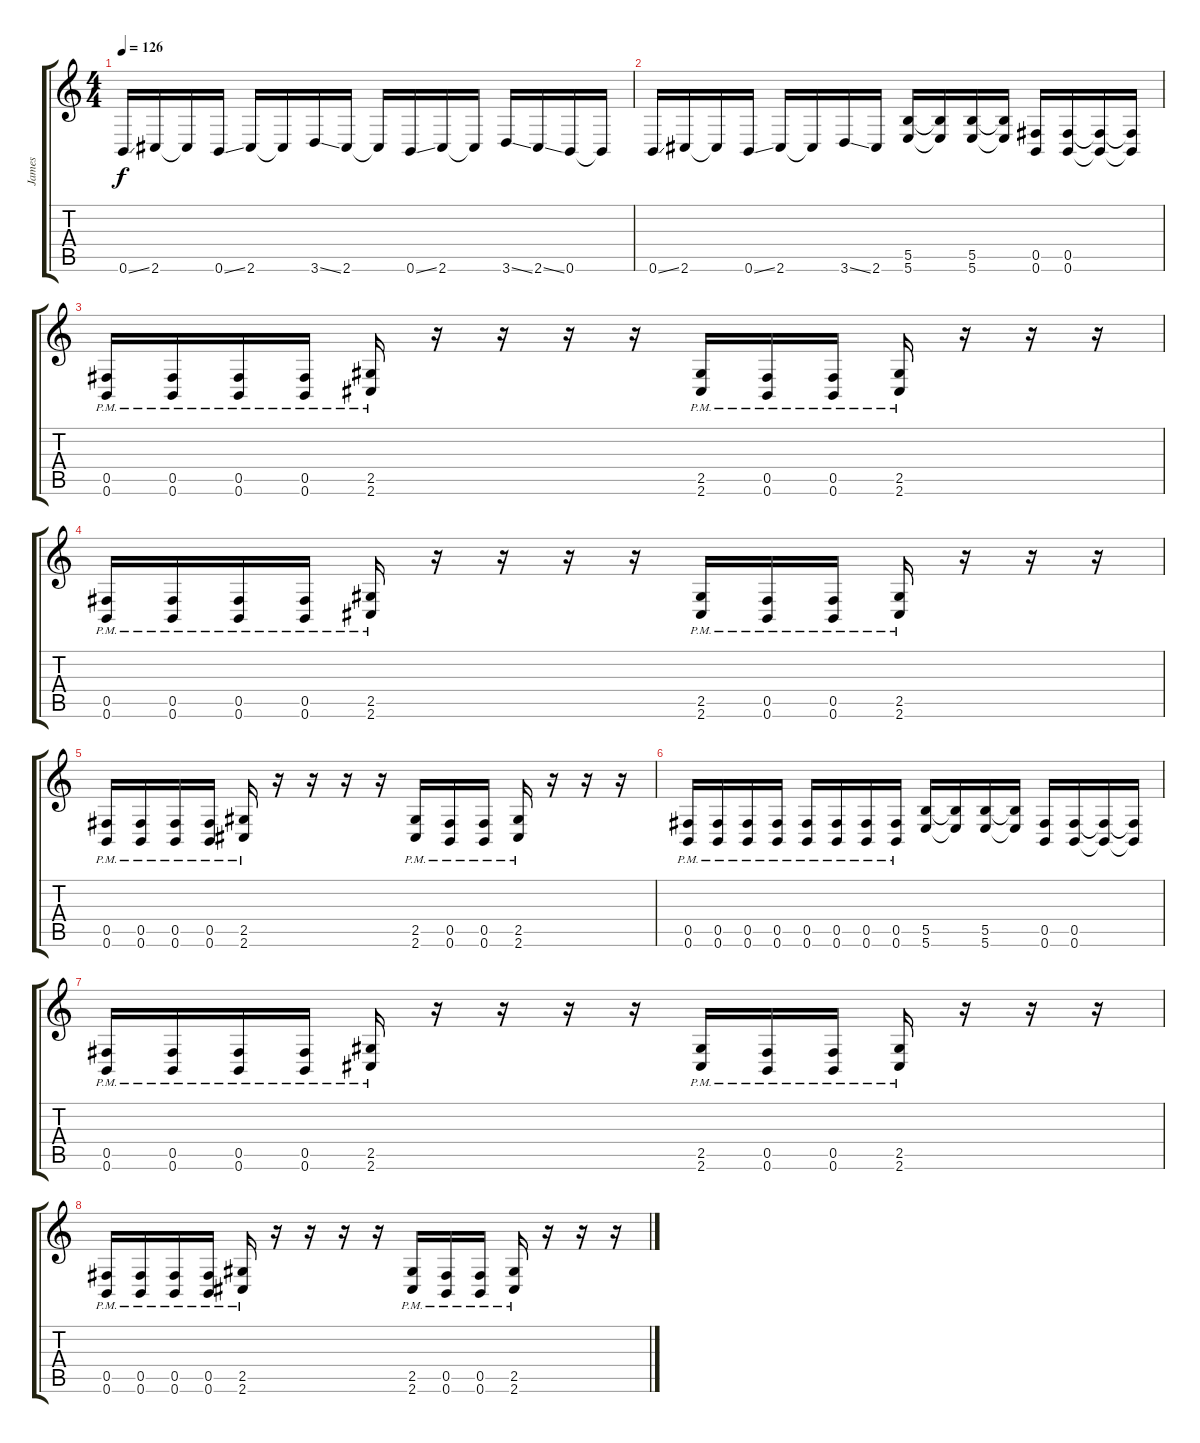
\track ("James" "James") {instrument distortionguitar}
\staff {score tabs}
\tuning (C4 Ab3 E3 B2 Gb2 B1) {hide}
\ts (4 4)
\tempo 126
\clef g2
\ks c
0.6{ss}.16{dy f} 2.6.16 2.6{t}.16 0.6{ss}.16 2.6.16 2.6{t}.16 3.6{ss}.16 2.6.16 2.6{t}.16 0.6{ss}.16 2.6.16 2.6{t}.16 3.6{ss}.16 2.6{ss}.16 0.6.16 0.6{t}.16 |
0.6{ss}.16 2.6.16 2.6{t}.16 0.6{ss}.16 2.6.16 2.6{t}.16 3.6{ss}.16 2.6.16 (5.5 5.6).16 (5.5{t} 5.6{t}).16 (5.5 5.6).16 (5.5{t} 5.6{t}).16 (0.5 0.6).16 (0.5 0.6).16 (0.5{t} 0.6{t}).16 (0.5{t} 0.6{t}).16 |
(0.5{pm} 0.6).16 (0.5{pm} 0.6).16 (0.5{pm} 0.6).16 (0.5{pm} 0.6).16 (2.5{pm} 2.6).16 r.16 r.16 r.16 r.16 (2.5{pm} 2.6).16 (0.5{pm} 0.6).16 (0.5{pm} 0.6).16 (2.5{pm} 2.6).16 r.16 r.16 r.16 |
(0.5{pm} 0.6).16 (0.5{pm} 0.6).16 (0.5{pm} 0.6).16 (0.5{pm} 0.6).16 (2.5{pm} 2.6).16 r.16 r.16 r.16 r.16 (2.5{pm} 2.6).16 (0.5{pm} 0.6).16 (0.5{pm} 0.6).16 (2.5{pm} 2.6).16 r.16 r.16 r.16 |
(0.5{pm} 0.6).16 (0.5{pm} 0.6).16 (0.5{pm} 0.6).16 (0.5{pm} 0.6).16 (2.5{pm} 2.6).16 r.16 r.16 r.16 r.16 (2.5{pm} 2.6).16 (0.5{pm} 0.6).16 (0.5{pm} 0.6).16 (2.5{pm} 2.6).16 r.16 r.16 r.16 |
(0.5{pm} 0.6).16 (0.5{pm} 0.6).16 (0.5{pm} 0.6).16 (0.5{pm} 0.6).16 (0.5{pm} 0.6).16 (0.5{pm} 0.6).16 (0.5{pm} 0.6).16 (0.5{pm} 0.6{pm}).16 (5.5 5.6).16 (5.5{t} 5.6{t}).16 (5.5 5.6).16 (5.5{t} 5.6{t}).16 (0.5 0.6).16 (0.5 0.6).16 (0.5{t} 0.6{t}).16 (0.5{t} 0.6{t}).16 |
(0.5{pm} 0.6).16 (0.5{pm} 0.6).16 (0.5{pm} 0.6).16 (0.5{pm} 0.6).16 (2.5{pm} 2.6).16 r.16 r.16 r.16 r.16 (2.5{pm} 2.6).16 (0.5{pm} 0.6).16 (0.5{pm} 0.6).16 (2.5{pm} 2.6).16 r.16 r.16 r.16 |
(0.5{pm} 0.6).16 (0.5{pm} 0.6).16 (0.5{pm} 0.6).16 (0.5{pm} 0.6).16 (2.5{pm} 2.6).16 r.16 r.16 r.16 r.16 (2.5{pm} 2.6).16 (0.5{pm} 0.6).16 (0.5{pm} 0.6).16 (2.5{pm} 2.6).16 r.16 r.16 r.16
